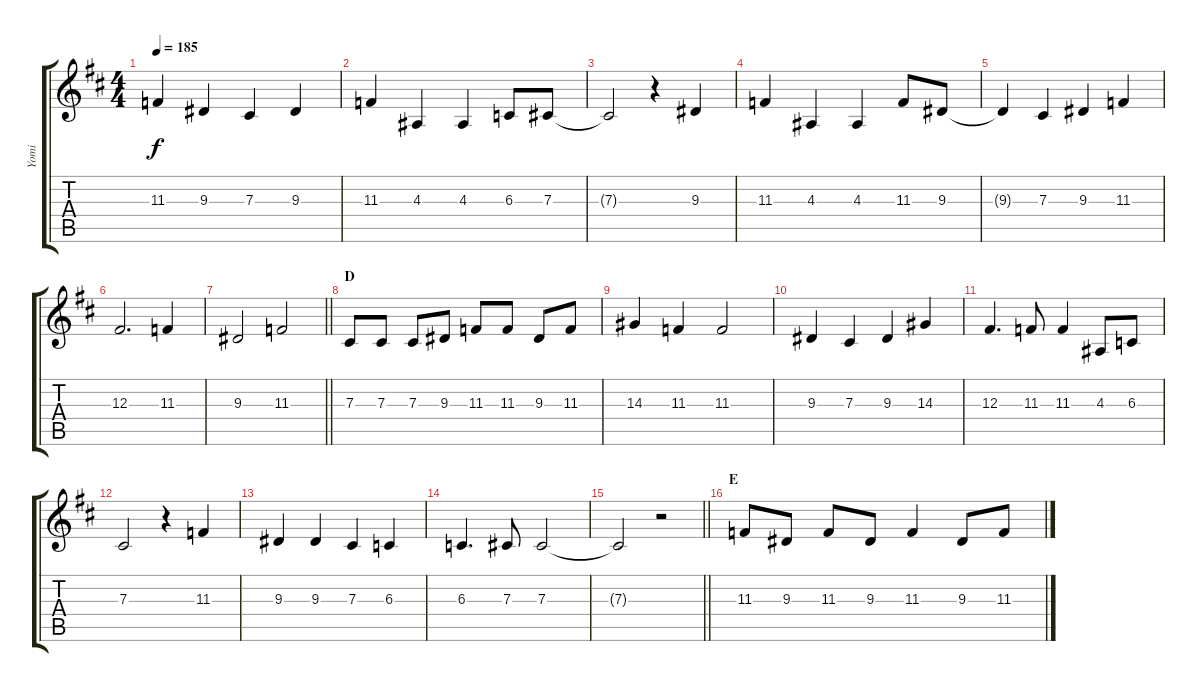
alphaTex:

\track ("Yomi" "Yomi") {instrument flute}
\staff {score tabs}
\tuning (Eb4 Bb3 Gb3 Db3 Ab2 Eb2) {hide}
\ts (4 4)
\tempo 185
\clef g2
\ks d
11.3{t}.4{dy f} 9.3.4 7.3.4 9.3.4 |
11.3.4 4.3.4 4.3.4 6.3.8 7.3.8 |
7.3{t}.2 r.4 9.3.4 |
11.3.4 4.3.4 4.3.4 11.3.8 9.3.8 |
9.3{t}.4 7.3.4 9.3.4 11.3.4 |
12.3.2{d} 11.3.4 |
\barLineRight lightlight
9.3.2 11.3.2 |
\section ("" "D")
7.3.8 7.3.8 7.3.8 9.3.8 11.3.8 11.3.8 9.3.8 11.3.8 |
14.3.4 11.3.4 11.3.2 |
9.3.4 7.3.4 9.3.4 14.3.4 |
12.3.4{d} 11.3.8 11.3.4 4.3.8 6.3.8 |
7.3.2 r.4 11.3.4 |
9.3.4 9.3.4 7.3.4 6.3.4 |
6.3.4{d} 7.3.8 7.3.2 |
\barLineRight lightlight
7.3{t}.2 r.2 |
\section ("" "E")
11.3.8 9.3.8 11.3.8 9.3.8 11.3.4 9.3.8 11.3.8
